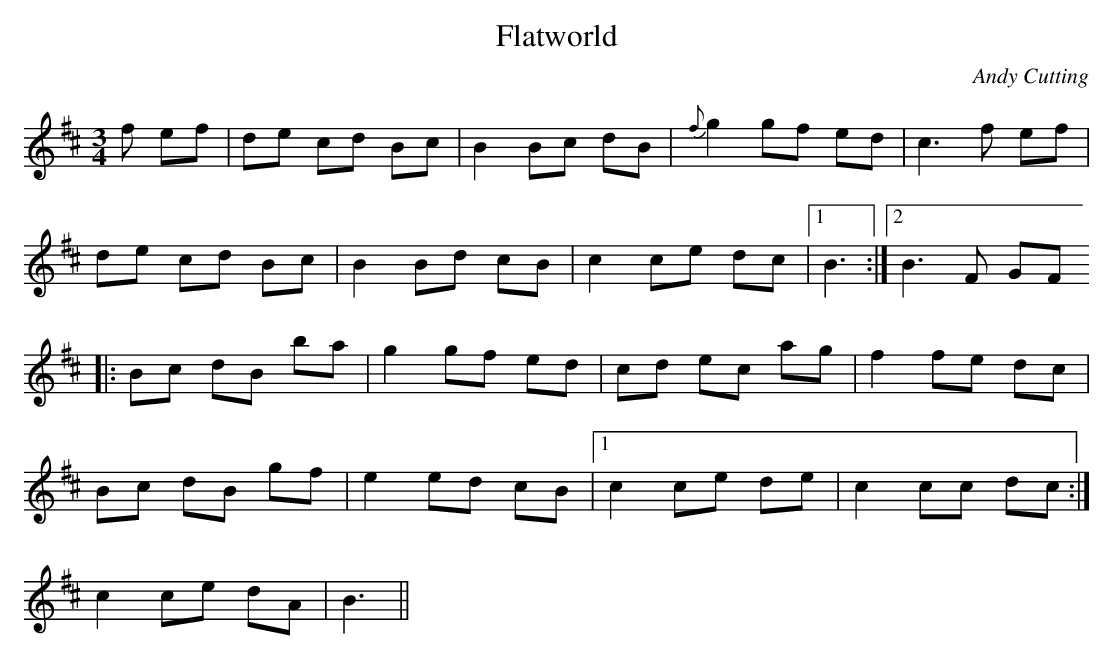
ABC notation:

X:1
T:Flatworld
M:3/4
L:1/8
C:Andy Cutting
K:Bm
f ef | de cd Bc | B2 Bc dB | {f}g2 gf ed | c3 f ef |
de cd Bc | B2 Bd cB | c2 ce dc |1 B3 :|2 B3 F GF
|: Bc dB ba | g2 gf ed | cd ec ag | f2 fe dc |
Bc dB gf | e2 ed cB |1 c2 ce de | c2 cc dc :|
2 c2 ce dA | B3 ||
